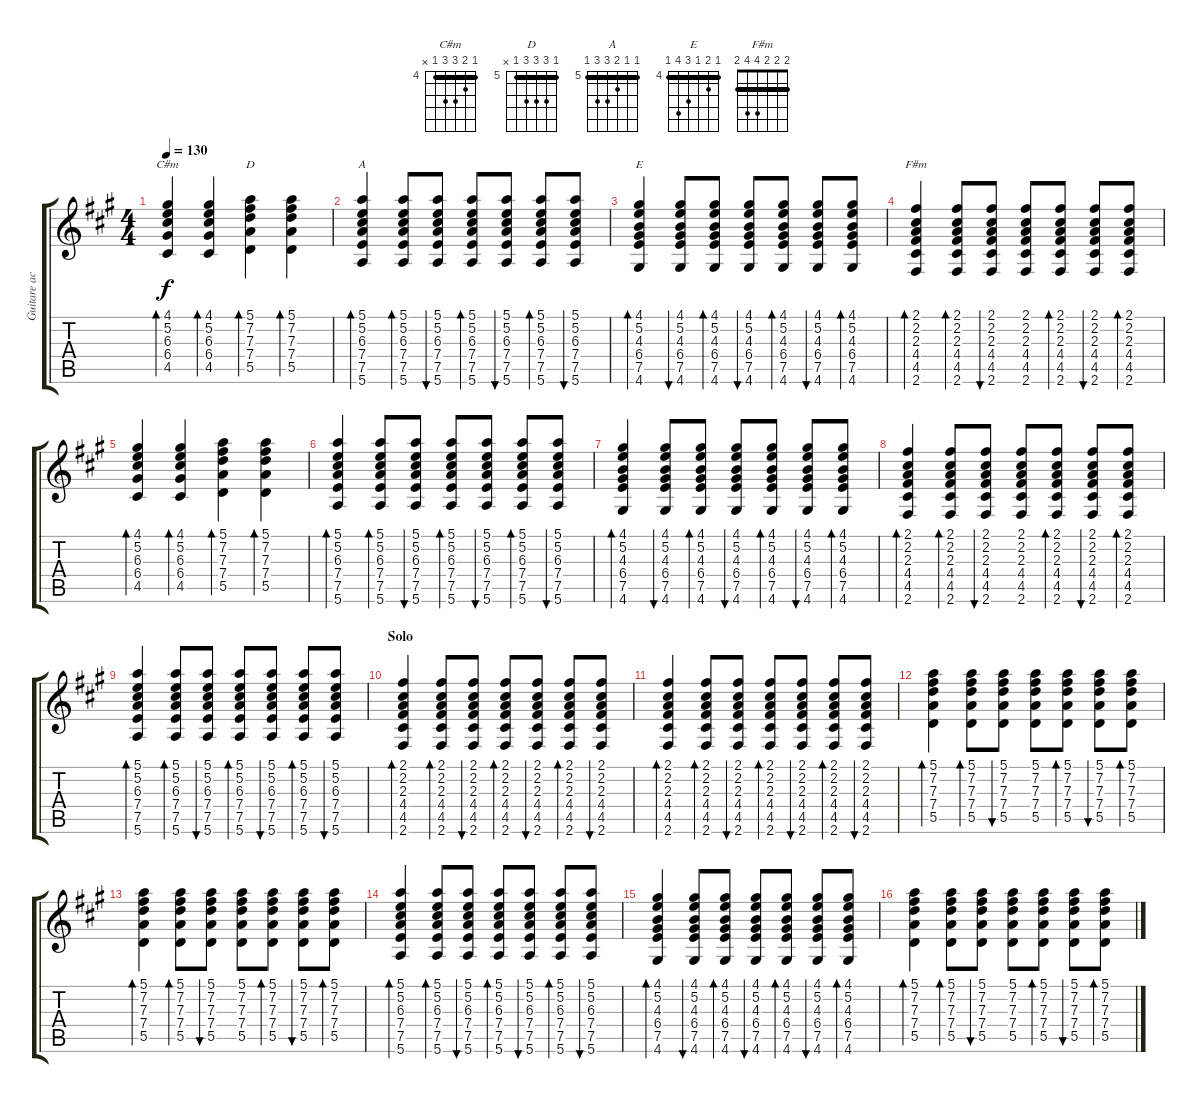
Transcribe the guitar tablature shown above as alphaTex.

\track ("Guitare acompagnement" "Guitare ac") {instrument electricguitarjazz}
\staff {score tabs}
\tuning (E4 B3 G3 D3 A2 E2) {hide}
\chord ("C#m" 4 5 6 6 4 x) {firstfret 4 barre 4}
\chord ("D" 5 7 7 7 5 x) {firstfret 5 barre 5}
\chord ("A" 5 5 6 7 7 5) {firstfret 5 barre 5}
\chord ("E" 4 5 4 6 7 4) {firstfret 4 barre 4}
\chord ("F#m" 2 2 2 4 4 2) {barre 2}
\ts (4 4)
\tempo 130
\clef g2
\ks a
(4.1 5.2 6.3 6.4 4.5).4{bd 60 ch "C#m" dy f} (4.1 5.2 6.3 6.4 4.5).4{bd 60} (5.1 7.2 7.3 7.4 5.5).4{bd 60 ch "D"} (5.1 7.2 7.3 7.4 5.5).4{bd 60} |
(5.1 5.2 6.3 7.4 7.5 5.6).4{bd 60 ch "A"} (5.1 5.2 6.3 7.4 7.5 5.6).8{bd 60} (5.1 5.2 6.3 7.4 7.5 5.6).8{bu 60} (5.1 5.2 6.3 7.4 7.5 5.6).8{bd 60} (5.1 5.2 6.3 7.4 7.5 5.6).8{bu 60} (5.1 5.2 6.3 7.4 7.5 5.6).8{bd 60} (5.1 5.2 6.3 7.4 7.5 5.6).8{bu 60} |
(4.1 5.2 4.3 6.4 7.5 4.6).4{bd 60 ch "E"} (4.1 5.2 4.3 6.4 7.5 4.6).8{bu 60} (4.1 5.2 4.3 6.4 7.5 4.6).8{bd 60} (4.1 5.2 4.3 6.4 7.5 4.6).8{bu 60} (4.1 5.2 4.3 6.4 7.5 4.6).8{bd 60} (4.1 5.2 4.3 6.4 7.5 4.6).8{bu 60} (4.1 5.2 4.3 6.4 7.5 4.6).8{bd 60} |
(2.1 2.2 2.3 4.4 4.5 2.6).4{bd 60 ch "F#m"} (2.1 2.2 2.3 4.4 4.5 2.6).8{bd 60} (2.1 2.2 2.3 4.4 4.5 2.6).8{bu 60} (2.1 2.2 2.3 4.4 4.5 2.6).8 (2.1 2.2 2.3 4.4 4.5 2.6).8{bd 60} (2.1 2.2 2.3 4.4 4.5 2.6).8{bu 60} (2.1 2.2 2.3 4.4 4.5 2.6).8{bd 60} |
(4.1 5.2 6.3 6.4 4.5).4{bd 60} (4.1 5.2 6.3 6.4 4.5).4{bd 60} (5.1 7.2 7.3 7.4 5.5).4{bd 60} (5.1 7.2 7.3 7.4 5.5).4{bd 60} |
(5.1 5.2 6.3 7.4 7.5 5.6).4{bd 60} (5.1 5.2 6.3 7.4 7.5 5.6).8{bd 60} (5.1 5.2 6.3 7.4 7.5 5.6).8{bu 60} (5.1 5.2 6.3 7.4 7.5 5.6).8{bd 60} (5.1 5.2 6.3 7.4 7.5 5.6).8{bu 60} (5.1 5.2 6.3 7.4 7.5 5.6).8{bd 60} (5.1 5.2 6.3 7.4 7.5 5.6).8{bu 60} |
(4.1 5.2 4.3 6.4 7.5 4.6).4{bd 60} (4.1 5.2 4.3 6.4 7.5 4.6).8{bu 60} (4.1 5.2 4.3 6.4 7.5 4.6).8{bd 60} (4.1 5.2 4.3 6.4 7.5 4.6).8{bu 60} (4.1 5.2 4.3 6.4 7.5 4.6).8{bd 60} (4.1 5.2 4.3 6.4 7.5 4.6).8{bu 60} (4.1 5.2 4.3 6.4 7.5 4.6).8{bd 60} |
(2.1 2.2 2.3 4.4 4.5 2.6).4{bd 60} (2.1 2.2 2.3 4.4 4.5 2.6).8{bd 60} (2.1 2.2 2.3 4.4 4.5 2.6).8{bu 60} (2.1 2.2 2.3 4.4 4.5 2.6).8 (2.1 2.2 2.3 4.4 4.5 2.6).8{bd 60} (2.1 2.2 2.3 4.4 4.5 2.6).8{bu 60} (2.1 2.2 2.3 4.4 4.5 2.6).8{bd 60} |
(5.1 5.2 6.3 7.4 7.5 5.6).4{bd 60} (5.1 5.2 6.3 7.4 7.5 5.6).8{bd 60} (5.1 5.2 6.3 7.4 7.5 5.6).8{bu 60} (5.1 5.2 6.3 7.4 7.5 5.6).8{bd 60} (5.1 5.2 6.3 7.4 7.5 5.6).8{bu 60} (5.1 5.2 6.3 7.4 7.5 5.6).8{bd 60} (5.1 5.2 6.3 7.4 7.5 5.6).8{bu 60} |
\section ("" "Solo")
(2.1 2.2 2.3 4.4 4.5 2.6).4{bd 60} (2.1 2.2 2.3 4.4 4.5 2.6).8{bd 60} (2.1 2.2 2.3 4.4 4.5 2.6).8{bu 60} (2.1 2.2 2.3 4.4 4.5 2.6).8{bd 60} (2.1 2.2 2.3 4.4 4.5 2.6).8{bu 60} (2.1 2.2 2.3 4.4 4.5 2.6).8{bd 60} (2.1 2.2 2.3 4.4 4.5 2.6).8{bu 60} |
(2.1 2.2 2.3 4.4 4.5 2.6).4{bd 60} (2.1 2.2 2.3 4.4 4.5 2.6).8{bd 60} (2.1 2.2 2.3 4.4 4.5 2.6).8{bu 60} (2.1 2.2 2.3 4.4 4.5 2.6).8{bd 60} (2.1 2.2 2.3 4.4 4.5 2.6).8{bu 60} (2.1 2.2 2.3 4.4 4.5 2.6).8{bd 60} (2.1 2.2 2.3 4.4 4.5 2.6).8{bu 60} |
(5.1 7.2 7.3 7.4 5.5).4{bd 60} (5.1 7.2 7.3 7.4 5.5).8{bd 60} (5.1 7.2 7.3 7.4 5.5).8{bu 60} (5.1 7.2 7.3 7.4 5.5).8 (5.1 7.2 7.3 7.4 5.5).8{bd 60} (5.1 7.2 7.3 7.4 5.5).8{bu 60} (5.1 7.2 7.3 7.4 5.5).8{bd 60} |
(5.1 7.2 7.3 7.4 5.5).4{bd 60} (5.1 7.2 7.3 7.4 5.5).8{bd 60} (5.1 7.2 7.3 7.4 5.5).8{bu 60} (5.1 7.2 7.3 7.4 5.5).8 (5.1 7.2 7.3 7.4 5.5).8{bd 60} (5.1 7.2 7.3 7.4 5.5).8{bu 60} (5.1 7.2 7.3 7.4 5.5).8{bd 60} |
(5.1 5.2 6.3 7.4 7.5 5.6).4{bd 60} (5.1 5.2 6.3 7.4 7.5 5.6).8{bd 60} (5.1 5.2 6.3 7.4 7.5 5.6).8{bu 60} (5.1 5.2 6.3 7.4 7.5 5.6).8{bd 60} (5.1 5.2 6.3 7.4 7.5 5.6).8{bu 60} (5.1 5.2 6.3 7.4 7.5 5.6).8{bd 60} (5.1 5.2 6.3 7.4 7.5 5.6).8{bu 60} |
(4.1 5.2 4.3 6.4 7.5 4.6).4{bd 60} (4.1 5.2 4.3 6.4 7.5 4.6).8{bu 60} (4.1 5.2 4.3 6.4 7.5 4.6).8{bd 60} (4.1 5.2 4.3 6.4 7.5 4.6).8{bu 60} (4.1 5.2 4.3 6.4 7.5 4.6).8{bd 60} (4.1 5.2 4.3 6.4 7.5 4.6).8{bu 60} (4.1 5.2 4.3 6.4 7.5 4.6).8{bd 60} |
(5.1 7.2 7.3 7.4 5.5).4{bd 60} (5.1 7.2 7.3 7.4 5.5).8{bd 60} (5.1 7.2 7.3 7.4 5.5).8{bu 60} (5.1 7.2 7.3 7.4 5.5).8 (5.1 7.2 7.3 7.4 5.5).8{bd 60} (5.1 7.2 7.3 7.4 5.5).8{bu 60} (5.1 7.2 7.3 7.4 5.5).8{bd 60}
